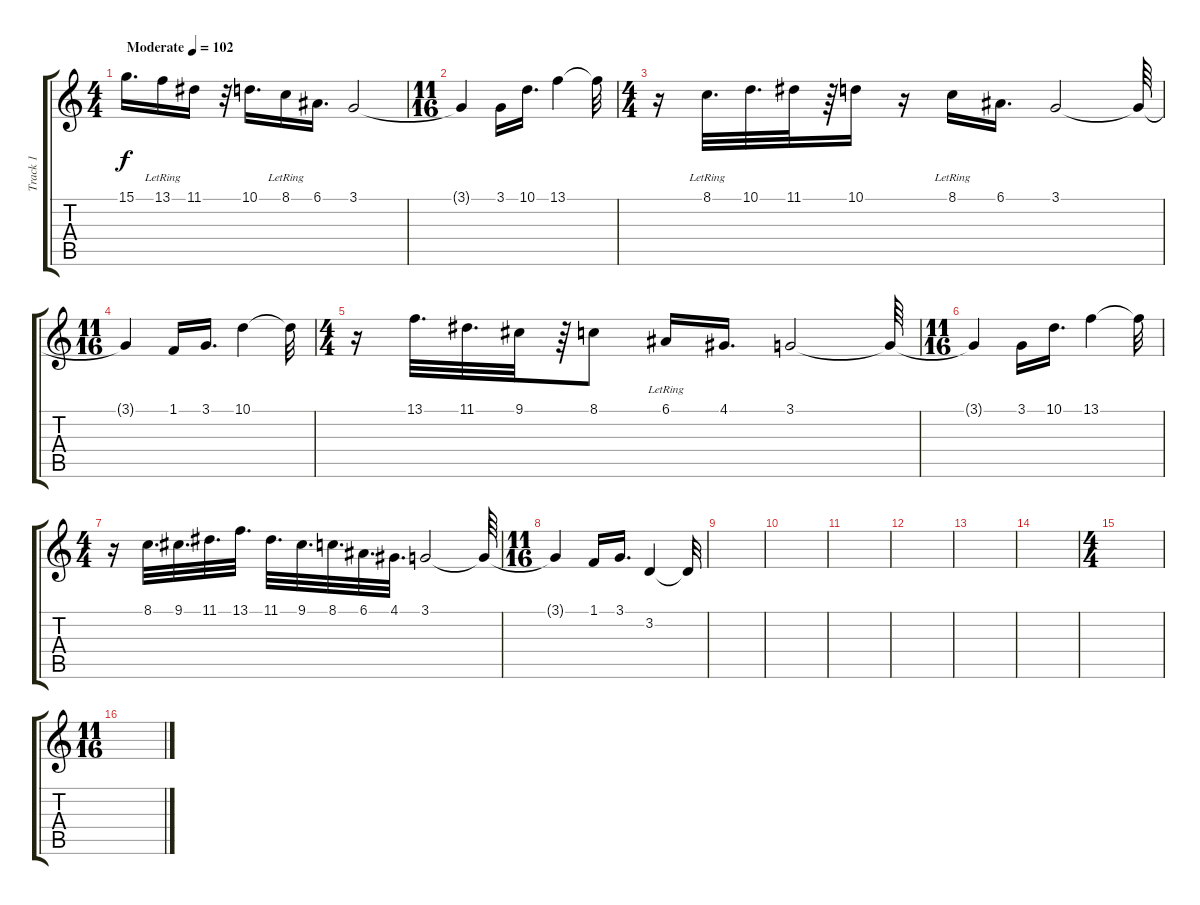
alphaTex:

\track ("Track 1" "Track 1") {instrument acousticgrandpiano}
\staff {score tabs}
\tuning (E4 B3 G3 D3 A2 E2) {hide}
\ts (4 4)
\tempo (102 "Moderate")
\clef g2
\ks c
15.1.16{d dy f instrument acousticgrandpiano} 13.1{lr}.16 11.1.16 r.32 10.1.16{d} 8.1{lr}.16 6.1.16{d} 3.1.2 |
\ts (11 16)
3.1{t}.4 3.1.16 10.1.16{d} 13.1.4 13.1{t}.32 |
\ts (4 4)
r.16 8.1{lr}.32{d} 10.1.32{d} 11.1.32 r.64 10.1.16 r.16 8.1{lr}.16 6.1.16{d} 3.1.2 3.1{t}.64 |
\ts (11 16)
3.1{t}.4 1.1.16 3.1.16{d} 10.1.4 10.1{t}.32 |
\ts (4 4)
r.16 13.1.32{d} 11.1.32{d} 9.1.32 r.64 8.1.8 6.1{lr}.16 4.1.16{d} 3.1.2 3.1{t}.64 |
\ts (11 16)
3.1{t}.4 3.1.16 10.1.16{d} 13.1.4 13.1{t}.32 |
\ts (4 4)
r.16 8.1.32{d} 9.1.32{d} 11.1.32{d} 13.1.32{d} 11.1.32{d} 9.1.32{d} 8.1.32{d} 6.1.32{d} 4.1.32{d} 3.1.2 3.1{t}.64 |
\ts (11 16)
3.1{t}.4 1.1.16 3.1.16{d} 3.2.4 3.2{t}.32 |
|
|
|
|
|
|
\ts (4 4)
|
\ts (11 16)
